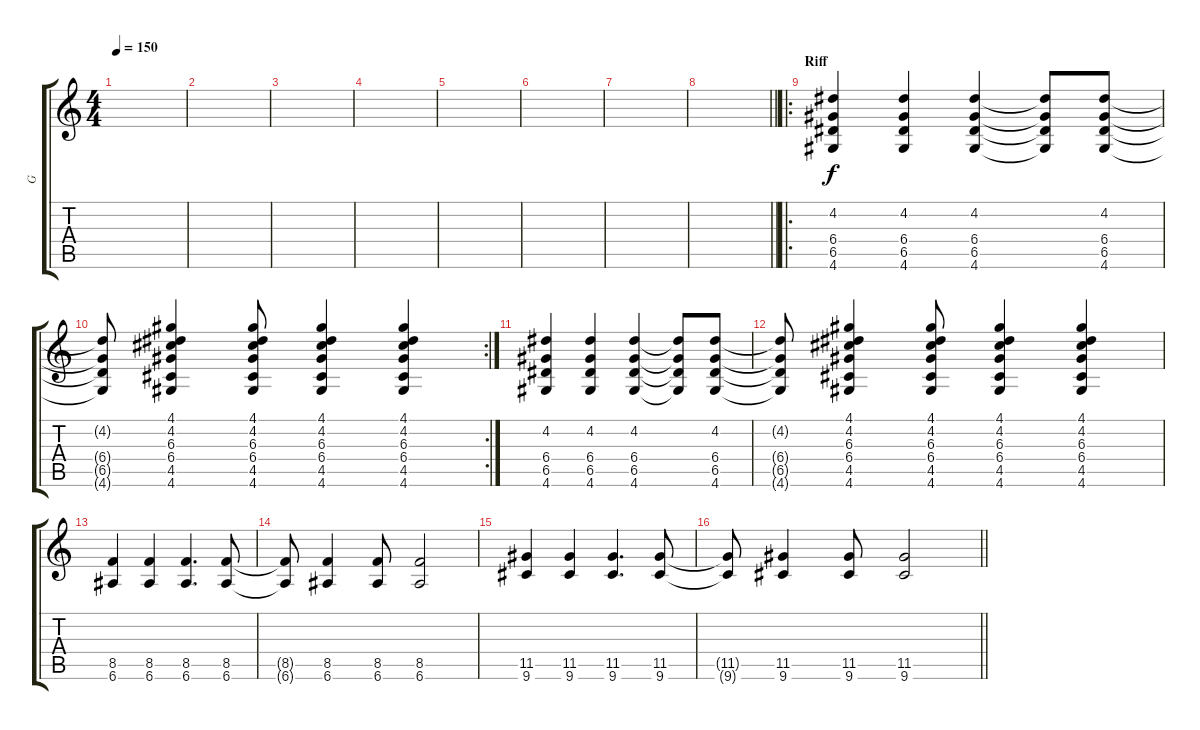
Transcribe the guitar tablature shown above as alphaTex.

\track ("G" "G") {instrument acousticguitarsteel}
\staff {score tabs}
\tuning (E4 B3 G3 D3 A2 E2) {hide}
\ts (4 4)
\tempo 150
\clef g2
\ks c
|
|
|
|
|
|
|
\barLineRight lightlight
|
\ro
\section ("" "Riff")
(4.2 6.4 6.5 4.6).4 (4.2 6.4 6.5 4.6).4 (4.2 6.4 6.5 4.6).4 (4.2{t} 6.4{t} 6.5{t} 4.6{t}).8 (4.2 6.4 6.5 4.6).8 |
\rc 2
(4.2{t} 6.4{t} 6.5{t} 4.6{t}).8 (4.1 4.2 6.3 6.4 4.5 4.6).4 (4.1 4.2 6.3 6.4 4.5 4.6).8 (4.1 4.2 6.3 6.4 4.5 4.6).4 (4.1 4.2 6.3 6.4 4.5 4.6).4 |
(4.2 6.4 6.5 4.6).4 (4.2 6.4 6.5 4.6).4 (4.2 6.4 6.5 4.6).4 (4.2{t} 6.4{t} 6.5{t} 4.6{t}).8 (4.2 6.4 6.5 4.6).8 |
(4.2{t} 6.4{t} 6.5{t} 4.6{t}).8 (4.1 4.2 6.3 6.4 4.5 4.6).4 (4.1 4.2 6.3 6.4 4.5 4.6).8 (4.1 4.2 6.3 6.4 4.5 4.6).4 (4.1 4.2 6.3 6.4 4.5 4.6).4 |
(8.5 6.6).4 (8.5 6.6).4 (8.5 6.6).4{d} (8.5 6.6).8 |
(8.5{t} 6.6{t}).8 (8.5 6.6).4 (8.5 6.6).8 (8.5 6.6).2 |
(11.5 9.6).4 (11.5 9.6).4 (11.5 9.6).4{d} (11.5 9.6).8 |
\barLineRight lightlight
(11.5{t} 9.6{t}).8 (11.5 9.6).4 (11.5 9.6).8 (11.5 9.6).2
